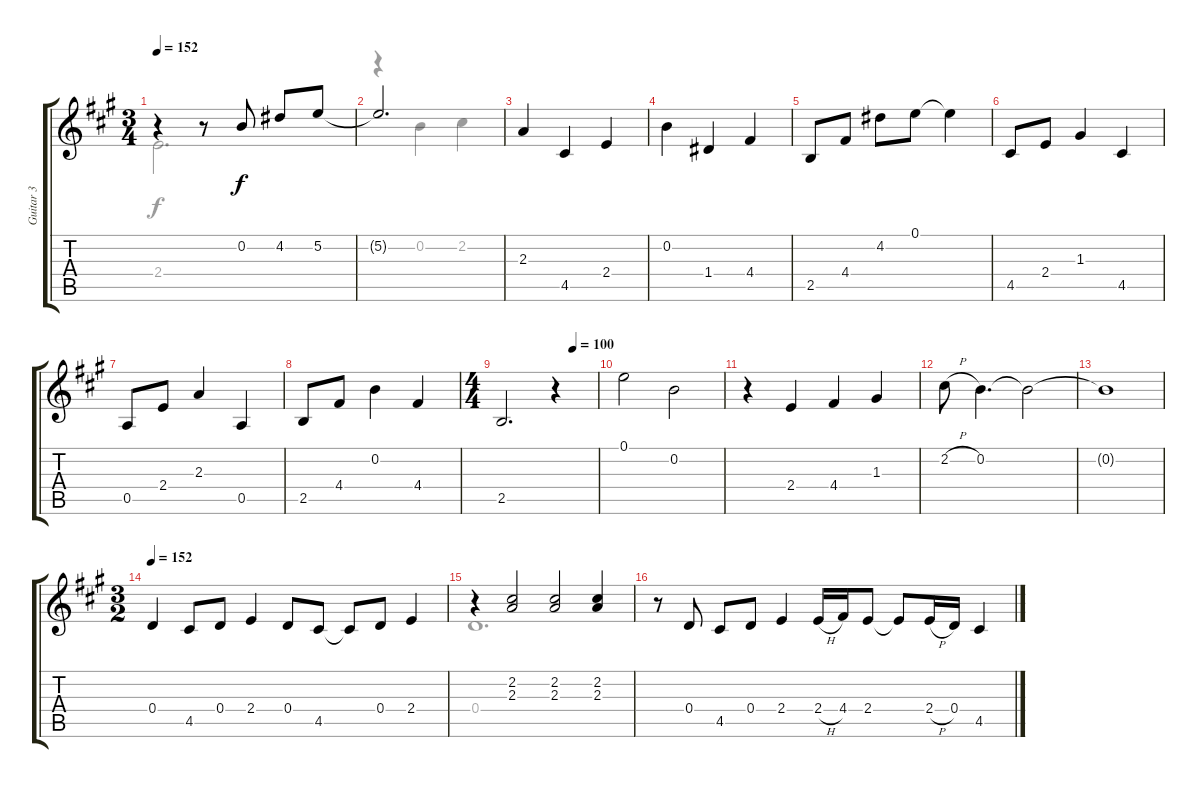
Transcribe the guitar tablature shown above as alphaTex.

\track ("Guitar 3" "Guitar 3") {instrument acousticguitarnylon}
\staff {score tabs}
\tuning (E4 B3 G3 D3 A2 E2) {hide}
\voice
\ts (3 4)
\tempo 152
\clef g2
\ks a
r.4{dy f} r.8 0.2.8 4.2.8 5.2.8 |
5.2{t}.2{d} |
2.3.4 4.5.4 2.4.4 |
0.2.4 1.4.4 4.4.4 |
2.5.8 4.4.8 4.2.8 0.1.8 0.1{t}.4 |
4.5.8 2.4.8 1.3.4 4.5.4 |
0.5.8 2.4.8 2.3.4 0.5.4 |
2.5.8 4.4.8 0.2.4 4.4.4 |
\ts (4 4)
\tempo (100 0.75)
2.5.2{d} r.4 |
0.1.2 0.2.2 |
r.4 2.4.4 4.4.4 1.3.4 |
2.2{h}.8 0.2.4{d} 0.2{t}.2 |
0.2{t}.1 |
\ts (3 2)
\tempo 152
0.4.4 4.5.8 0.4.8 2.4.4 0.4.8 4.5.8 4.5{t}.8 0.4.8 2.4.4 |
r.4 (2.2 2.3).2 (2.2 2.3).2 (2.2 2.3).4 |
r.8 0.4.8 4.5.8 0.4.8 2.4.4 2.4{h}.16 4.4.16 2.4.8 2.4{t}.8 2.4{h}.16 0.4.16 4.5.4
\voice
\clef g2
\ottava regular
\simile none
\ks a
2.4.2{d dy f} |
r.4 0.2.4 2.2.4 |
|
|
|
|
|
|
|
|
|
|
|
|
0.4.1{d} |
